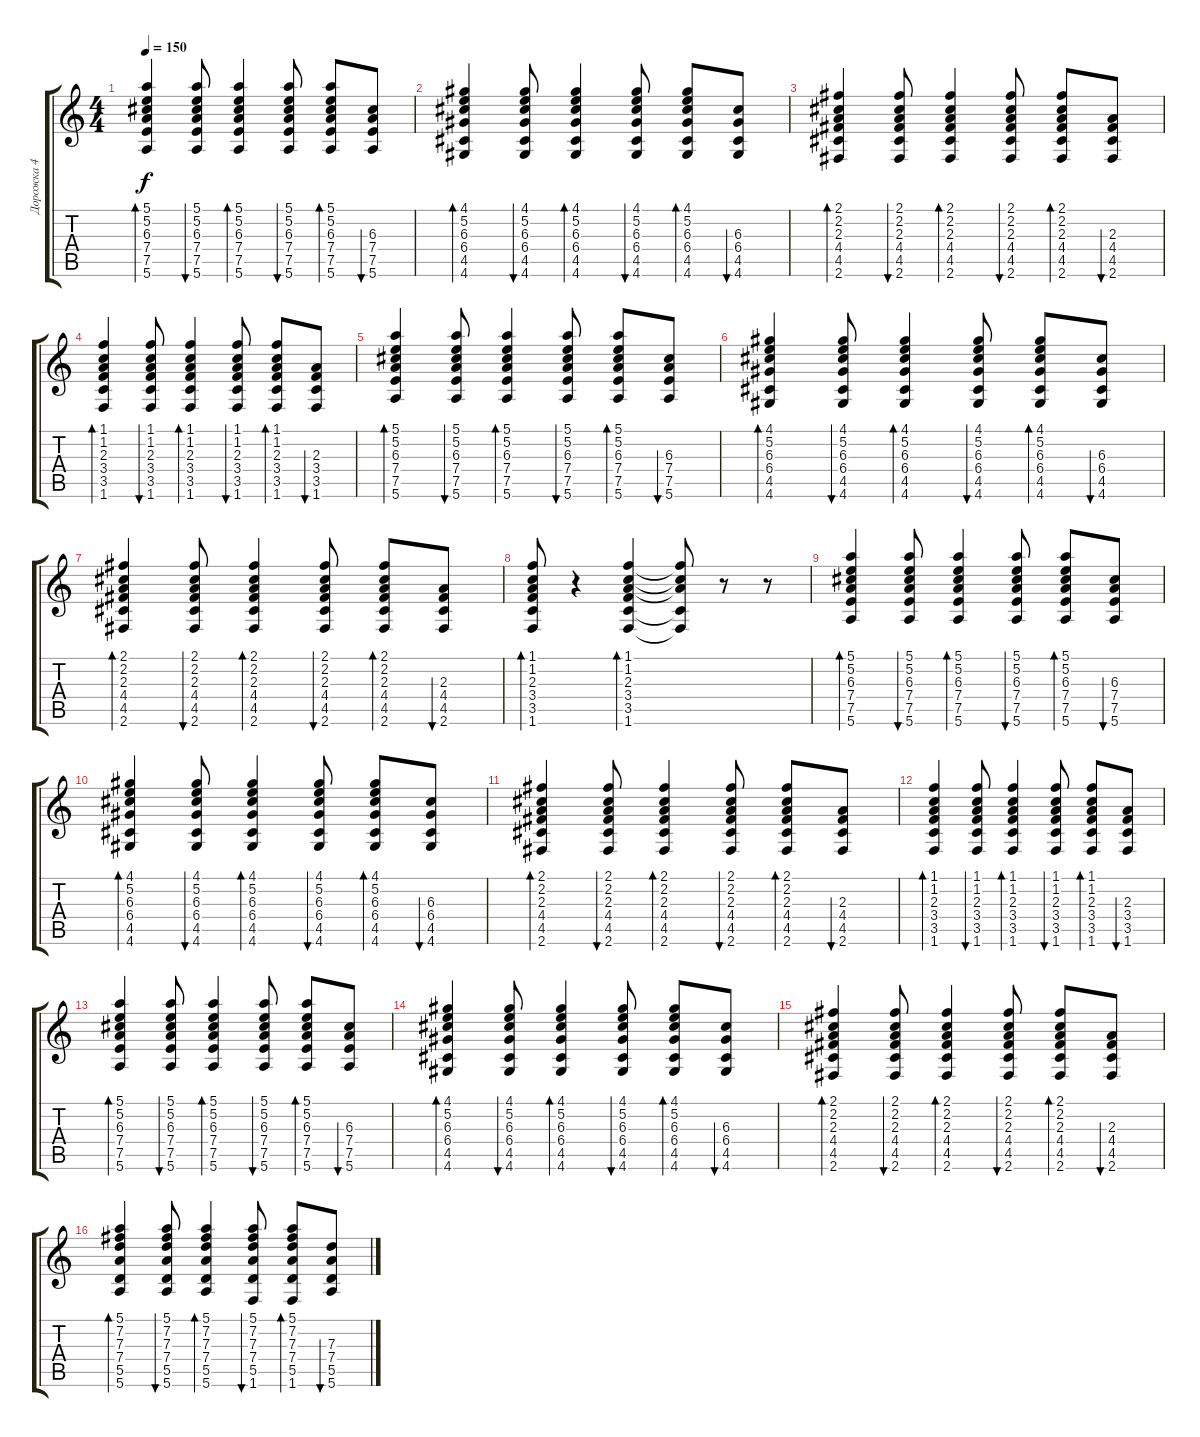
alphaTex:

\track ("Дорожка 4" "Дорожка 4") {instrument acousticguitarsteel}
\staff {score tabs}
\tuning (E4 B3 G3 D3 A2 E2) {hide}
\ts (4 4)
\tempo 150
\clef g2
\ks c
(5.1 5.2 6.3 7.4 7.5 5.6).4{bd 30 dy f} (5.1 5.2 6.3 7.4 7.5 5.6).8{bu 30} (5.1 5.2 6.3 7.4 7.5 5.6).4{bd 30} (5.1 5.2 6.3 7.4 7.5 5.6).8{bu 30} (5.1 5.2 6.3 7.4 7.5 5.6).8{bd 30} (6.3 7.4 7.5 5.6).8{bu 30} |
(4.1 5.2 6.3 6.4 4.5 4.6).4{bd 30} (4.1 5.2 6.3 6.4 4.5 4.6).8{bu 30} (4.1 5.2 6.3 6.4 4.5 4.6).4{bd 30} (4.1 5.2 6.3 6.4 4.5 4.6).8{bu 30} (4.1 5.2 6.3 6.4 4.5 4.6).8{bd 30} (6.3 6.4 4.5 4.6).8{bu 30} |
(2.1 2.2 2.3 4.4 4.5 2.6).4{bd 30} (2.1 2.2 2.3 4.4 4.5 2.6).8{bu 30} (2.1 2.2 2.3 4.4 4.5 2.6).4{bd 30} (2.1 2.2 2.3 4.4 4.5 2.6).8{bu 30} (2.1 2.2 2.3 4.4 4.5 2.6).8{bd 30} (2.3 4.4 4.5 2.6).8{bu 30} |
(1.1 1.2 2.3 3.4 3.5 1.6).4{bd 30} (1.1 1.2 2.3 3.4 3.5 1.6).8{bu 30} (1.1 1.2 2.3 3.4 3.5 1.6).4{bd 30} (1.1 1.2 2.3 3.4 3.5 1.6).8{bu 30} (1.1 1.2 2.3 3.4 3.5 1.6).8{bd 30} (2.3 3.4 3.5 1.6).8{bu 30} |
(5.1 5.2 6.3 7.4 7.5 5.6).4{bd 30} (5.1 5.2 6.3 7.4 7.5 5.6).8{bu 30} (5.1 5.2 6.3 7.4 7.5 5.6).4{bd 30} (5.1 5.2 6.3 7.4 7.5 5.6).8{bu 30} (5.1 5.2 6.3 7.4 7.5 5.6).8{bd 30} (6.3 7.4 7.5 5.6).8{bu 30} |
(4.1 5.2 6.3 6.4 4.5 4.6).4{bd 30} (4.1 5.2 6.3 6.4 4.5 4.6).8{bu 30} (4.1 5.2 6.3 6.4 4.5 4.6).4{bd 30} (4.1 5.2 6.3 6.4 4.5 4.6).8{bu 30} (4.1 5.2 6.3 6.4 4.5 4.6).8{bd 30} (6.3 6.4 4.5 4.6).8{bu 30} |
(2.1 2.2 2.3 4.4 4.5 2.6).4{bd 30} (2.1 2.2 2.3 4.4 4.5 2.6).8{bu 30} (2.1 2.2 2.3 4.4 4.5 2.6).4{bd 30} (2.1 2.2 2.3 4.4 4.5 2.6).8{bu 30} (2.1 2.2 2.3 4.4 4.5 2.6).8{bd 30} (2.3 4.4 4.5 2.6).8{bu 30} |
(1.1 1.2 2.3 3.4 3.5 1.6).8{bd 30} r.4 (1.1 1.2 2.3 3.4 3.5 1.6).4{bd 30} (1.1{t} 1.2{t} 2.3{t} 3.5{t} 1.6{t}).8 r.8 r.8 |
(5.1 5.2 6.3 7.4 7.5 5.6).4{bd 30} (5.1 5.2 6.3 7.4 7.5 5.6).8{bu 30} (5.1 5.2 6.3 7.4 7.5 5.6).4{bd 30} (5.1 5.2 6.3 7.4 7.5 5.6).8{bu 30} (5.1 5.2 6.3 7.4 7.5 5.6).8{bd 30} (6.3 7.4 7.5 5.6).8{bu 30} |
(4.1 5.2 6.3 6.4 4.5 4.6).4{bd 30} (4.1 5.2 6.3 6.4 4.5 4.6).8{bu 30} (4.1 5.2 6.3 6.4 4.5 4.6).4{bd 30} (4.1 5.2 6.3 6.4 4.5 4.6).8{bu 30} (4.1 5.2 6.3 6.4 4.5 4.6).8{bd 30} (6.3 6.4 4.5 4.6).8{bu 30} |
(2.1 2.2 2.3 4.4 4.5 2.6).4{bd 30} (2.1 2.2 2.3 4.4 4.5 2.6).8{bu 30} (2.1 2.2 2.3 4.4 4.5 2.6).4{bd 30} (2.1 2.2 2.3 4.4 4.5 2.6).8{bu 30} (2.1 2.2 2.3 4.4 4.5 2.6).8{bd 30} (2.3 4.4 4.5 2.6).8{bu 30} |
(1.1 1.2 2.3 3.4 3.5 1.6).4{bd 30} (1.1 1.2 2.3 3.4 3.5 1.6).8{bu 30} (1.1 1.2 2.3 3.4 3.5 1.6).4{bd 30} (1.1 1.2 2.3 3.4 3.5 1.6).8{bu 30} (1.1 1.2 2.3 3.4 3.5 1.6).8{bd 30} (2.3 3.4 3.5 1.6).8{bu 30} |
(5.1 5.2 6.3 7.4 7.5 5.6).4{bd 30} (5.1 5.2 6.3 7.4 7.5 5.6).8{bu 30} (5.1 5.2 6.3 7.4 7.5 5.6).4{bd 30} (5.1 5.2 6.3 7.4 7.5 5.6).8{bu 30} (5.1 5.2 6.3 7.4 7.5 5.6).8{bd 30} (6.3 7.4 7.5 5.6).8{bu 30} |
(4.1 5.2 6.3 6.4 4.5 4.6).4{bd 30} (4.1 5.2 6.3 6.4 4.5 4.6).8{bu 30} (4.1 5.2 6.3 6.4 4.5 4.6).4{bd 30} (4.1 5.2 6.3 6.4 4.5 4.6).8{bu 30} (4.1 5.2 6.3 6.4 4.5 4.6).8{bd 30} (6.3 6.4 4.5 4.6).8{bu 30} |
(2.1 2.2 2.3 4.4 4.5 2.6).4{bd 30} (2.1 2.2 2.3 4.4 4.5 2.6).8{bu 30} (2.1 2.2 2.3 4.4 4.5 2.6).4{bd 30} (2.1 2.2 2.3 4.4 4.5 2.6).8{bu 30} (2.1 2.2 2.3 4.4 4.5 2.6).8{bd 30} (2.3 4.4 4.5 2.6).8{bu 30} |
(5.1 7.2 7.3 7.4 5.5 5.6).4{bd 30} (5.1 7.2 7.3 7.4 5.5 5.6).8{bu 30} (5.1 7.2 7.3 7.4 5.5 5.6).4{bd 30} (5.1 7.2 7.3 7.4 5.5 1.6).8{bu 30} (5.1 7.2 7.3 7.4 5.5 1.6).8{bd 30} (7.3 7.4 5.5 5.6).8{bu 30}
